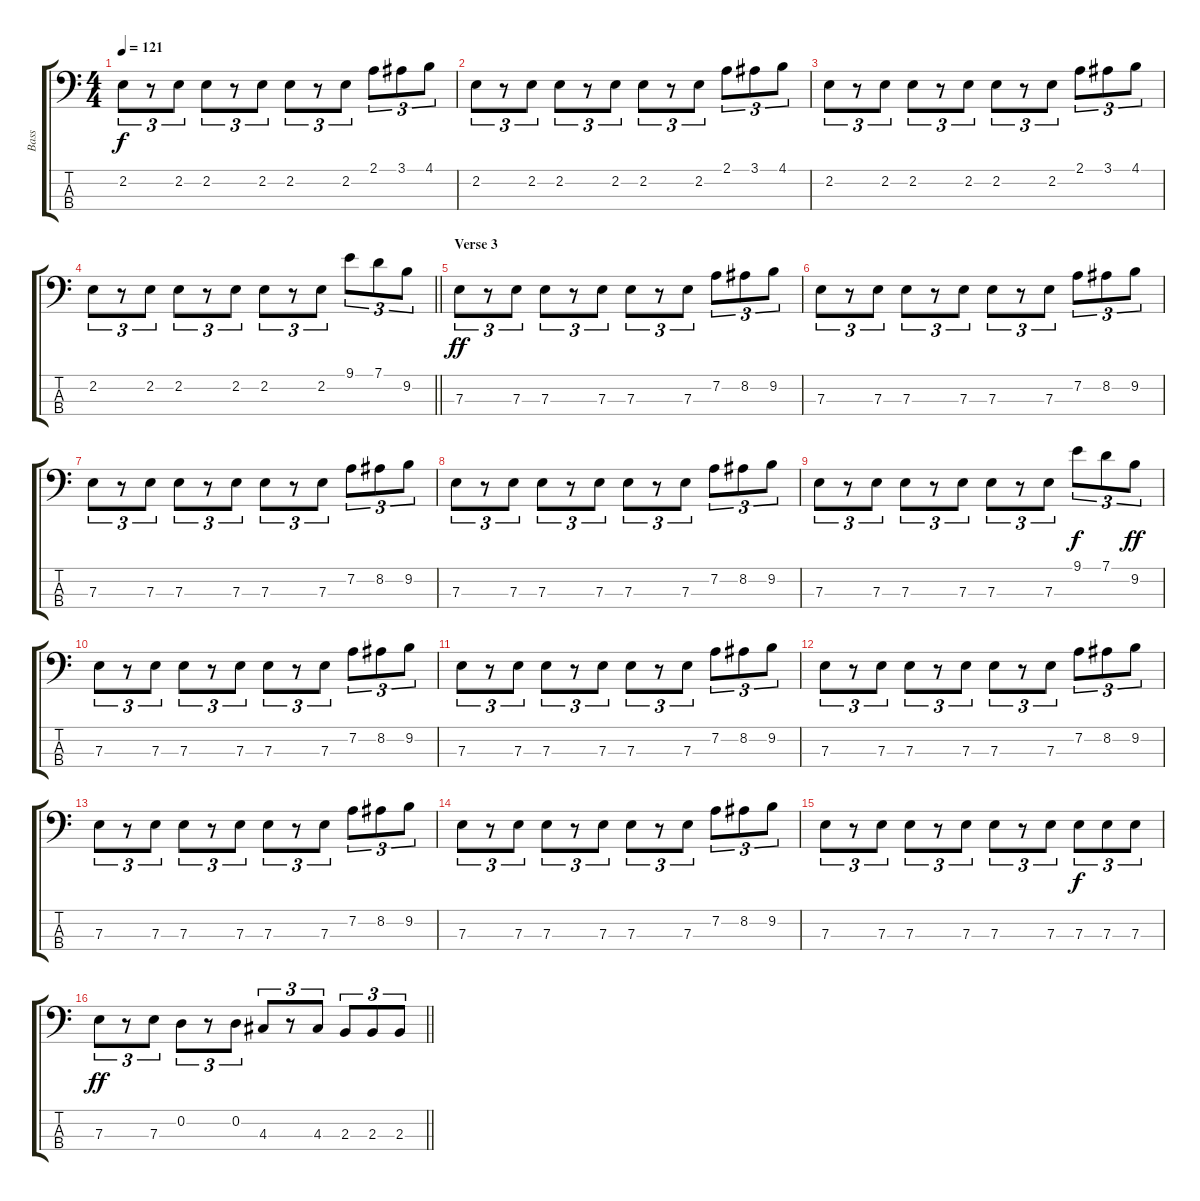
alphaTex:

\track ("Bass" "Bass") {instrument electricbassfinger}
\staff {score tabs}
\tuning (G2 D2 A1 E1) {hide}
\ts (4 4)
\tempo 121
\clef f4
\ks c
2.2.8{tu (3 2) dy f} r.8{tu (3 2)} 2.2.8{tu (3 2)} 2.2.8{tu (3 2)} r.8{tu (3 2)} 2.2.8{tu (3 2)} 2.2.8{tu (3 2)} r.8{tu (3 2)} 2.2.8{tu (3 2)} 2.1.8{tu (3 2)} 3.1.8{tu (3 2)} 4.1.8{tu (3 2)} |
2.2.8{tu (3 2)} r.8{tu (3 2)} 2.2.8{tu (3 2)} 2.2.8{tu (3 2)} r.8{tu (3 2)} 2.2.8{tu (3 2)} 2.2.8{tu (3 2)} r.8{tu (3 2)} 2.2.8{tu (3 2)} 2.1.8{tu (3 2)} 3.1.8{tu (3 2)} 4.1.8{tu (3 2)} |
2.2.8{tu (3 2)} r.8{tu (3 2)} 2.2.8{tu (3 2)} 2.2.8{tu (3 2)} r.8{tu (3 2)} 2.2.8{tu (3 2)} 2.2.8{tu (3 2)} r.8{tu (3 2)} 2.2.8{tu (3 2)} 2.1.8{tu (3 2)} 3.1.8{tu (3 2)} 4.1.8{tu (3 2)} |
\barLineRight lightlight
2.2.8{tu (3 2)} r.8{tu (3 2)} 2.2.8{tu (3 2)} 2.2.8{tu (3 2)} r.8{tu (3 2)} 2.2.8{tu (3 2)} 2.2.8{tu (3 2)} r.8{tu (3 2)} 2.2.8{tu (3 2)} 9.1.8{tu (3 2)} 7.1.8{tu (3 2)} 9.2.8{tu (3 2)} |
\section ("" "Verse 3")
7.3.8{tu (3 2) dy ff} r.8{tu (3 2)} 7.3.8{tu (3 2)} 7.3.8{tu (3 2)} r.8{tu (3 2)} 7.3.8{tu (3 2)} 7.3.8{tu (3 2)} r.8{tu (3 2)} 7.3.8{tu (3 2)} 7.2.8{tu (3 2)} 8.2.8{tu (3 2)} 9.2.8{tu (3 2)} |
7.3.8{tu (3 2)} r.8{tu (3 2)} 7.3.8{tu (3 2)} 7.3.8{tu (3 2)} r.8{tu (3 2)} 7.3.8{tu (3 2)} 7.3.8{tu (3 2)} r.8{tu (3 2)} 7.3.8{tu (3 2)} 7.2.8{tu (3 2)} 8.2.8{tu (3 2)} 9.2.8{tu (3 2)} |
7.3.8{tu (3 2)} r.8{tu (3 2)} 7.3.8{tu (3 2)} 7.3.8{tu (3 2)} r.8{tu (3 2)} 7.3.8{tu (3 2)} 7.3.8{tu (3 2)} r.8{tu (3 2)} 7.3.8{tu (3 2)} 7.2.8{tu (3 2)} 8.2.8{tu (3 2)} 9.2.8{tu (3 2)} |
7.3.8{tu (3 2)} r.8{tu (3 2)} 7.3.8{tu (3 2)} 7.3.8{tu (3 2)} r.8{tu (3 2)} 7.3.8{tu (3 2)} 7.3.8{tu (3 2)} r.8{tu (3 2)} 7.3.8{tu (3 2)} 7.2.8{tu (3 2)} 8.2.8{tu (3 2)} 9.2.8{tu (3 2)} |
7.3.8{tu (3 2)} r.8{tu (3 2)} 7.3.8{tu (3 2)} 7.3.8{tu (3 2)} r.8{tu (3 2)} 7.3.8{tu (3 2)} 7.3.8{tu (3 2)} r.8{tu (3 2)} 7.3.8{tu (3 2)} 9.1.8{tu (3 2) dy f} 7.1.8{tu (3 2)} 9.2.8{tu (3 2) dy ff} |
7.3.8{tu (3 2)} r.8{tu (3 2)} 7.3.8{tu (3 2)} 7.3.8{tu (3 2)} r.8{tu (3 2)} 7.3.8{tu (3 2)} 7.3.8{tu (3 2)} r.8{tu (3 2)} 7.3.8{tu (3 2)} 7.2.8{tu (3 2)} 8.2.8{tu (3 2)} 9.2.8{tu (3 2)} |
7.3.8{tu (3 2)} r.8{tu (3 2)} 7.3.8{tu (3 2)} 7.3.8{tu (3 2)} r.8{tu (3 2)} 7.3.8{tu (3 2)} 7.3.8{tu (3 2)} r.8{tu (3 2)} 7.3.8{tu (3 2)} 7.2.8{tu (3 2)} 8.2.8{tu (3 2)} 9.2.8{tu (3 2)} |
7.3.8{tu (3 2)} r.8{tu (3 2)} 7.3.8{tu (3 2)} 7.3.8{tu (3 2)} r.8{tu (3 2)} 7.3.8{tu (3 2)} 7.3.8{tu (3 2)} r.8{tu (3 2)} 7.3.8{tu (3 2)} 7.2.8{tu (3 2)} 8.2.8{tu (3 2)} 9.2.8{tu (3 2)} |
7.3.8{tu (3 2)} r.8{tu (3 2)} 7.3.8{tu (3 2)} 7.3.8{tu (3 2)} r.8{tu (3 2)} 7.3.8{tu (3 2)} 7.3.8{tu (3 2)} r.8{tu (3 2)} 7.3.8{tu (3 2)} 7.2.8{tu (3 2)} 8.2.8{tu (3 2)} 9.2.8{tu (3 2)} |
7.3.8{tu (3 2)} r.8{tu (3 2)} 7.3.8{tu (3 2)} 7.3.8{tu (3 2)} r.8{tu (3 2)} 7.3.8{tu (3 2)} 7.3.8{tu (3 2)} r.8{tu (3 2)} 7.3.8{tu (3 2)} 7.2.8{tu (3 2)} 8.2.8{tu (3 2)} 9.2.8{tu (3 2)} |
7.3.8{tu (3 2)} r.8{tu (3 2)} 7.3.8{tu (3 2)} 7.3.8{tu (3 2)} r.8{tu (3 2)} 7.3.8{tu (3 2)} 7.3.8{tu (3 2)} r.8{tu (3 2)} 7.3.8{tu (3 2)} 7.3.8{tu (3 2) dy f} 7.3.8{tu (3 2)} 7.3.8{tu (3 2)} |
\barLineRight lightlight
7.3.8{tu (3 2) dy ff} r.8{tu (3 2)} 7.3.8{tu (3 2)} 0.2.8{tu (3 2)} r.8{tu (3 2)} 0.2.8{tu (3 2)} 4.3.8{tu (3 2)} r.8{tu (3 2)} 4.3.8{tu (3 2)} 2.3.8{tu (3 2)} 2.3.8{tu (3 2)} 2.3.8{tu (3 2)}
